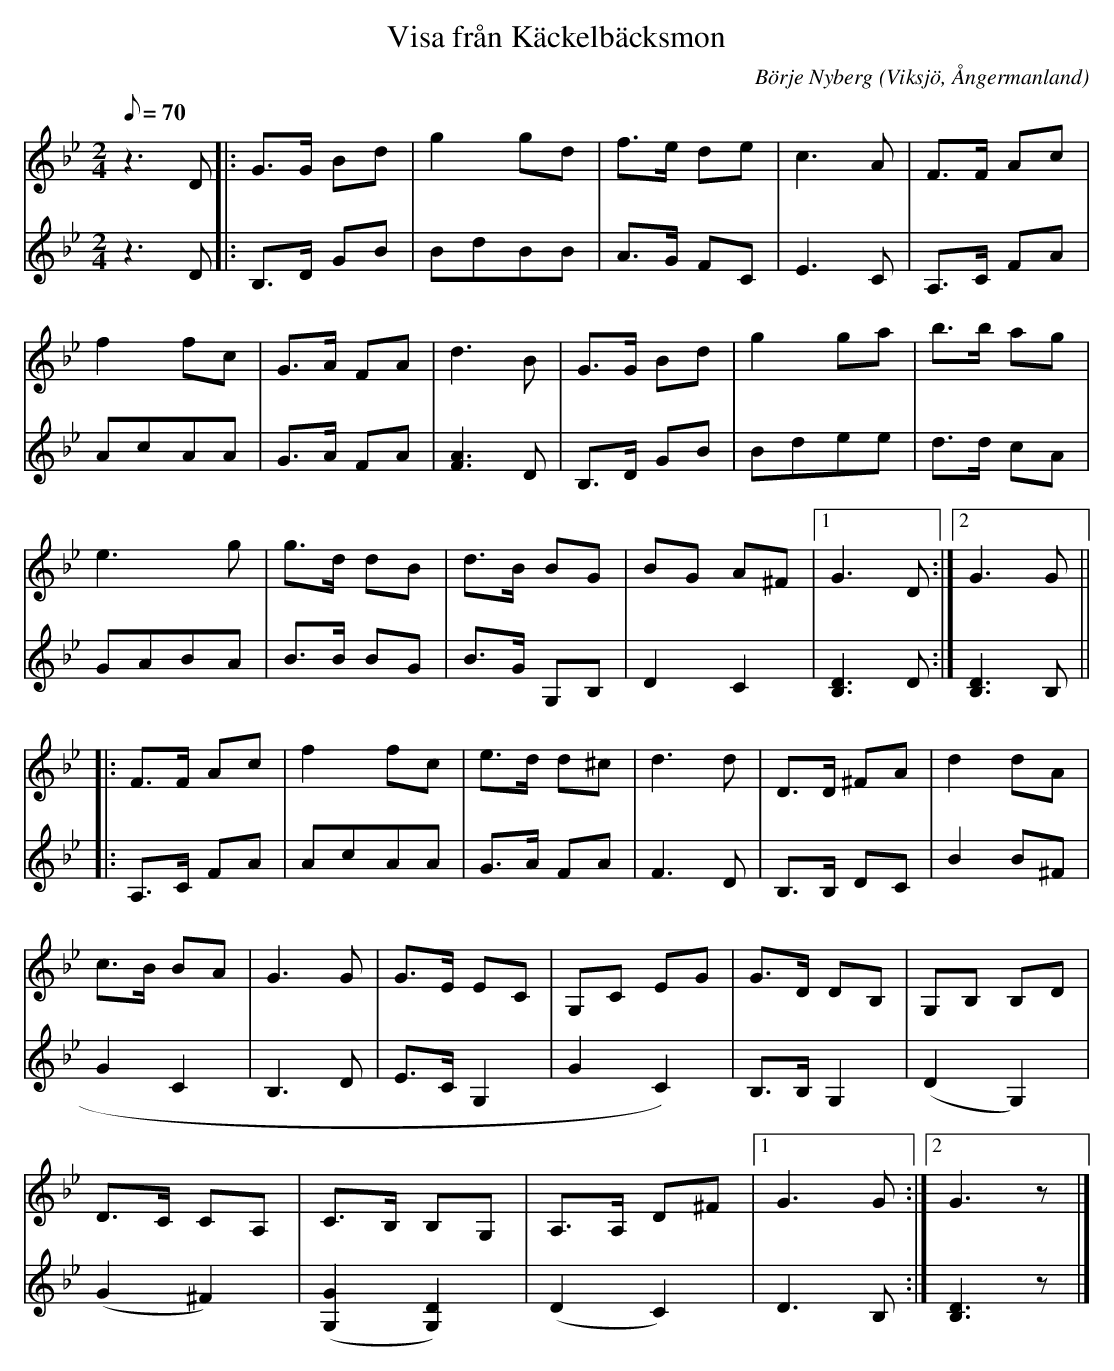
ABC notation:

X:1
T:Visa från Käckelbäcksmon
C:Börje Nyberg
O:Viksjö, Ångermanland
M:2/4
L:1/8
Q:70
K:Gm
V:1
z2> D2|: G>G Bd | g2 gd | f>e de | c2>A2 | F>F Ac |
f2 fc | G>A FA | d2>B2 | G>G Bd |g2 ga | b>b ag |
e2> g2 | g>d dB |d>B BG |BG A^F |1 G2> D2 :|2 G2> G2 ||
|: F>F Ac | f2 fc | e>d d^c | d2>d2 | D>D ^FA | d2 dA |
c>B BA |G2> G2 | G>E EC | G,C EG | G>D DB, | G,B, B,D |
D>C CA, | C>B, B,G, | A,>A, D^F |1 G2> G2 :|2 G2> z2 |]
V:2
z2> D2 |: B,>D GB | BdBB | A>G FC | E2>C2 | A,>C FA |
AcAA | G>A FA| [A2F2]> D2 | B,>D GB | Bdee | d>d cA |
GABA | B>B BG | B>G G,B, | D2C2 | [D2B,2]> D2 :| [D2B,2]> B,2 ||
|: A,>C FA | AcAA | G>A FA | F2> D2 | B,>B, DC | B2 B^F |
G2 C2 | B,2> D2 | E>C G,2 | G2 C2) | B,>B, G,2 | (D2 G,2) |
(G2 ^F2) | ([G2G,2] [D2G,2]) | (D2 C2) | D2> B,2 :| [D2B,2]> z2 |]
